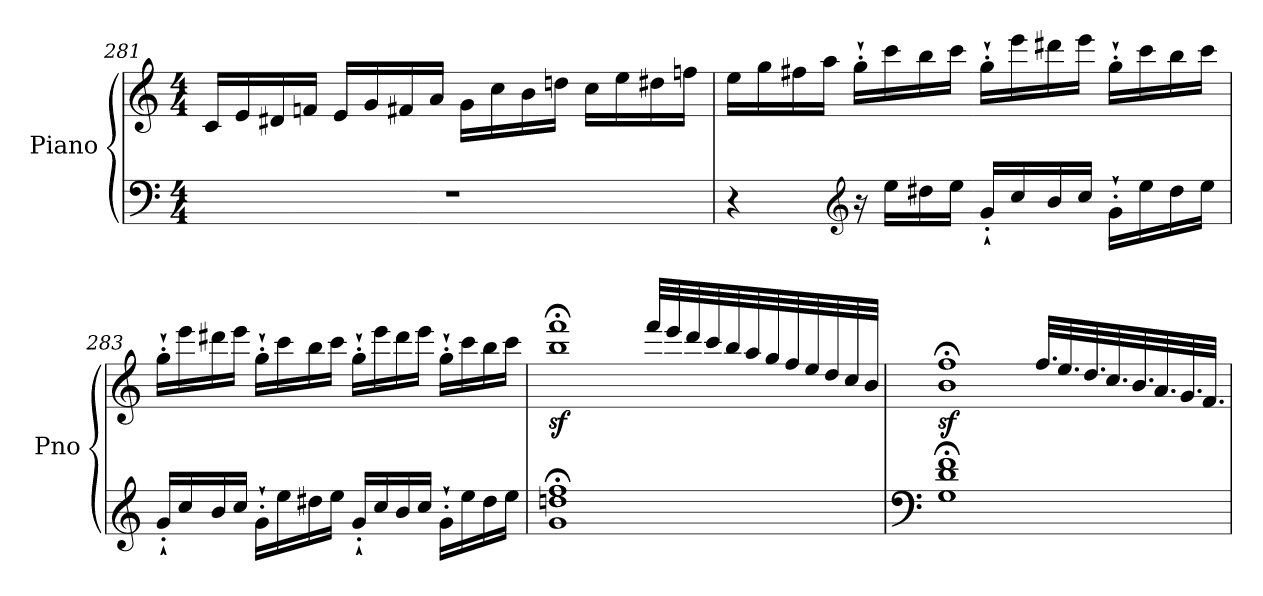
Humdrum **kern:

**kern	**kern	**dynam
*part1	*part1	*part1
*staff2	*staff1	*staff1/2
*I"Piano	*	*
*I'Pno	*	*
!!LO:PB:g=z
*clefF4	*clefG2	*
*k[]	*k[]	*
*M4/4	*M4/4	*
=281	=281	=281
1r	16c/LL	.
.	16e/	.
.	16d#X/	.
.	16fn/JJ	.
.	16e/LL	.
.	16g/	.
.	16f#X/	.
.	16a/JJ	.
.	16g\LL	.
.	16cc\	.
.	16b\	.
.	16ddn\JJ	.
.	16cc\LL	.
.	16ee\	.
.	16dd#X\	.
.	16ffn\JJ	.
=282	=282	=282
4r	16ee\LL	.
.	16gg\	.
.	16ff#X\	.
.	16aa\JJ	.
*clefG2	*	*
16r	16gg`'\LL	.
16ee\LL	16ccc\	.
16dd#X\	16bb\	.
16ee\JJ	16ccc\JJ	.
16g`'/LL	16gg`'\LL	.
16cc/	16eee\	.
16b/	16ddd#X\	.
16cc/JJ	16eee\JJ	.
16g`'\LL	16gg`'\LL	.
16ee\	16ccc\	.
16dd#\	16bb\	.
16ee\JJ	16ccc\JJ	.
!!LO:LB:g=z
=283	=283	=283
16g`'/LL	16gg`'\LL	.
16cc/	16eee\	.
16b/	16ddd#X\	.
16cc/JJ	16eee\JJ	.
16g`'\LL	16gg`'\LL	.
16ee\	16ccc\	.
16dd#X\	16bb\	.
16ee\JJ	16ccc\JJ	.
16g`'/LL	16gg`'\LL	.
16cc/	16eee\	.
16b/	16ddd#\	.
16cc/JJ	16eee\JJ	.
16g`'\LL	16gg`'\LL	.
16ee\	16ccc\	.
16dd#\	16bb\	.
16ee\JJ	16ccc\JJ	.
=284	=284	=284
*	*^	*
!	!	!	!LO:DY:b
1g;< 1ddn;< 1ff;<	1bb;< 1fff;<	2.ryy	sf
*	*	*Xtuplet	*
.	.	48fff/LLL	.
.	.	48eee/	.
.	.	48ddd/	.
.	.	48ccc/	.
.	.	48bb/	.
.	.	48aa/	.
.	.	48gg/	.
.	.	48ff/	.
.	.	48ee/	.
.	.	48dd/	.
.	.	48cc/	.
.	.	48b/JJJ	.
=285	=285	=285	=285
*clefF4	*	*	*
!	!	!	!LO:DY:b
1G;< 1d;< 1f;<	1b;< 1ff;<	2.ryy	sf
.	.	48.ff/LLL	.
.	.	48.ee/	.
.	.	48.dd/	.
.	.	48.cc/	.
.	.	48.b/	.
.	.	48.a/	.
.	.	48.g/	.
.	.	48.f/JJJ	.
*	*v	*v	*
=	=	=
*-	*-	*-
